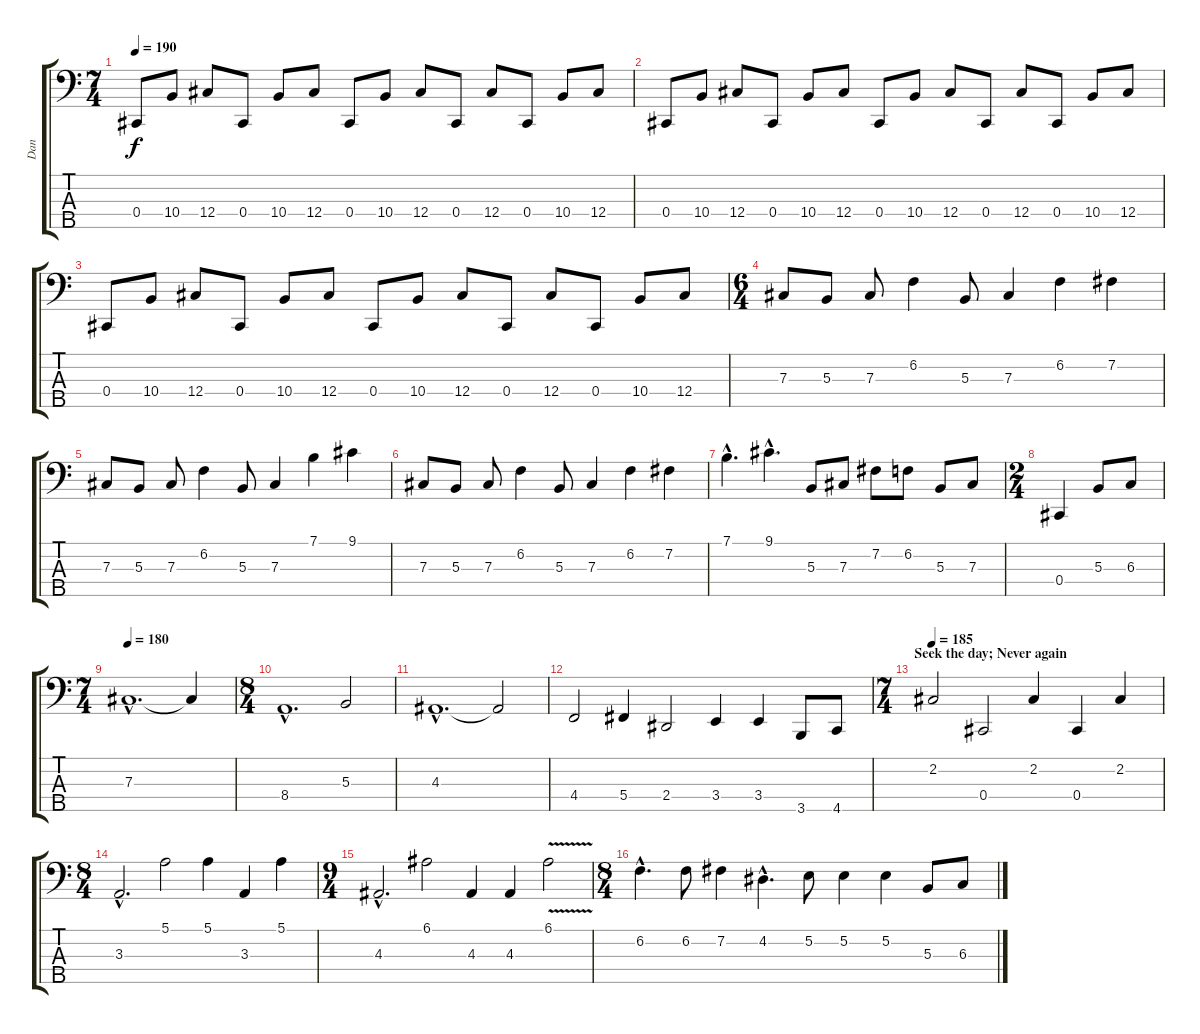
\track ("Dan" "Dan") {instrument electricbasspick}
\staff {score tabs}
\tuning (E2 B1 Gb1 Db1 Ab0) {hide}
\ts (7 4)
\tempo 190
\clef f4
\ks c
0.4.8{dy f} 10.4.8 12.4.8 0.4.8 10.4.8 12.4.8 0.4.8 10.4.8 12.4.8 0.4.8 12.4.8 0.4.8 10.4.8 12.4.8 |
0.4.8 10.4.8 12.4.8 0.4.8 10.4.8 12.4.8 0.4.8 10.4.8 12.4.8 0.4.8 12.4.8 0.4.8 10.4.8 12.4.8 |
0.4.8 10.4.8 12.4.8 0.4.8 10.4.8 12.4.8 0.4.8 10.4.8 12.4.8 0.4.8 12.4.8 0.4.8 10.4.8 12.4.8 |
\ts (6 4)
\section ("" "")
7.3.8 5.3.8 7.3.8 6.2.4 5.3.8 7.3.4 6.2.4 7.2.4 |
7.3.8 5.3.8 7.3.8 6.2.4 5.3.8 7.3.4 7.1.4 9.1.4 |
7.3.8 5.3.8 7.3.8 6.2.4 5.3.8 7.3.4 6.2.4 7.2.4 |
7.1{hac}.4{d} 9.1{hac}.4{d} 5.3.8 7.3.8 7.2.8 6.2.8 5.3.8 7.3.8 |
\ts (2 4)
0.4.4 5.3.8 6.3.8 |
\ts (7 4)
\section ("" "")
\tempo 180
7.3{hac}.1{d} 7.3{t}.4 |
\ts (8 4)
8.4{hac}.1{d} 5.3.2 |
4.3{hac}.1{d} 4.3{t}.2 |
4.4.2 5.4.4 2.4.2 3.4.4 3.4.4 3.5.8 4.5.8 |
\ts (7 4)
\section ("" "Seek the day; Never again")
\tempo 185
2.2.2 0.4.2 2.2.4 0.4.4 2.2.4 |
\ts (8 4)
3.3{hac}.2{d} 5.1.2 5.1.4 3.3.4 5.1.4 |
\ts (9 4)
4.3{hac}.2{d} 6.1.2 4.3.4 4.3.4 6.1{v}.2 |
\ts (8 4)
6.2{hac}.4{d} 6.2.8 7.2.4 4.2{hac}.4{d} 5.2.8 5.2.4 5.2.4 5.3.8 6.3.8
